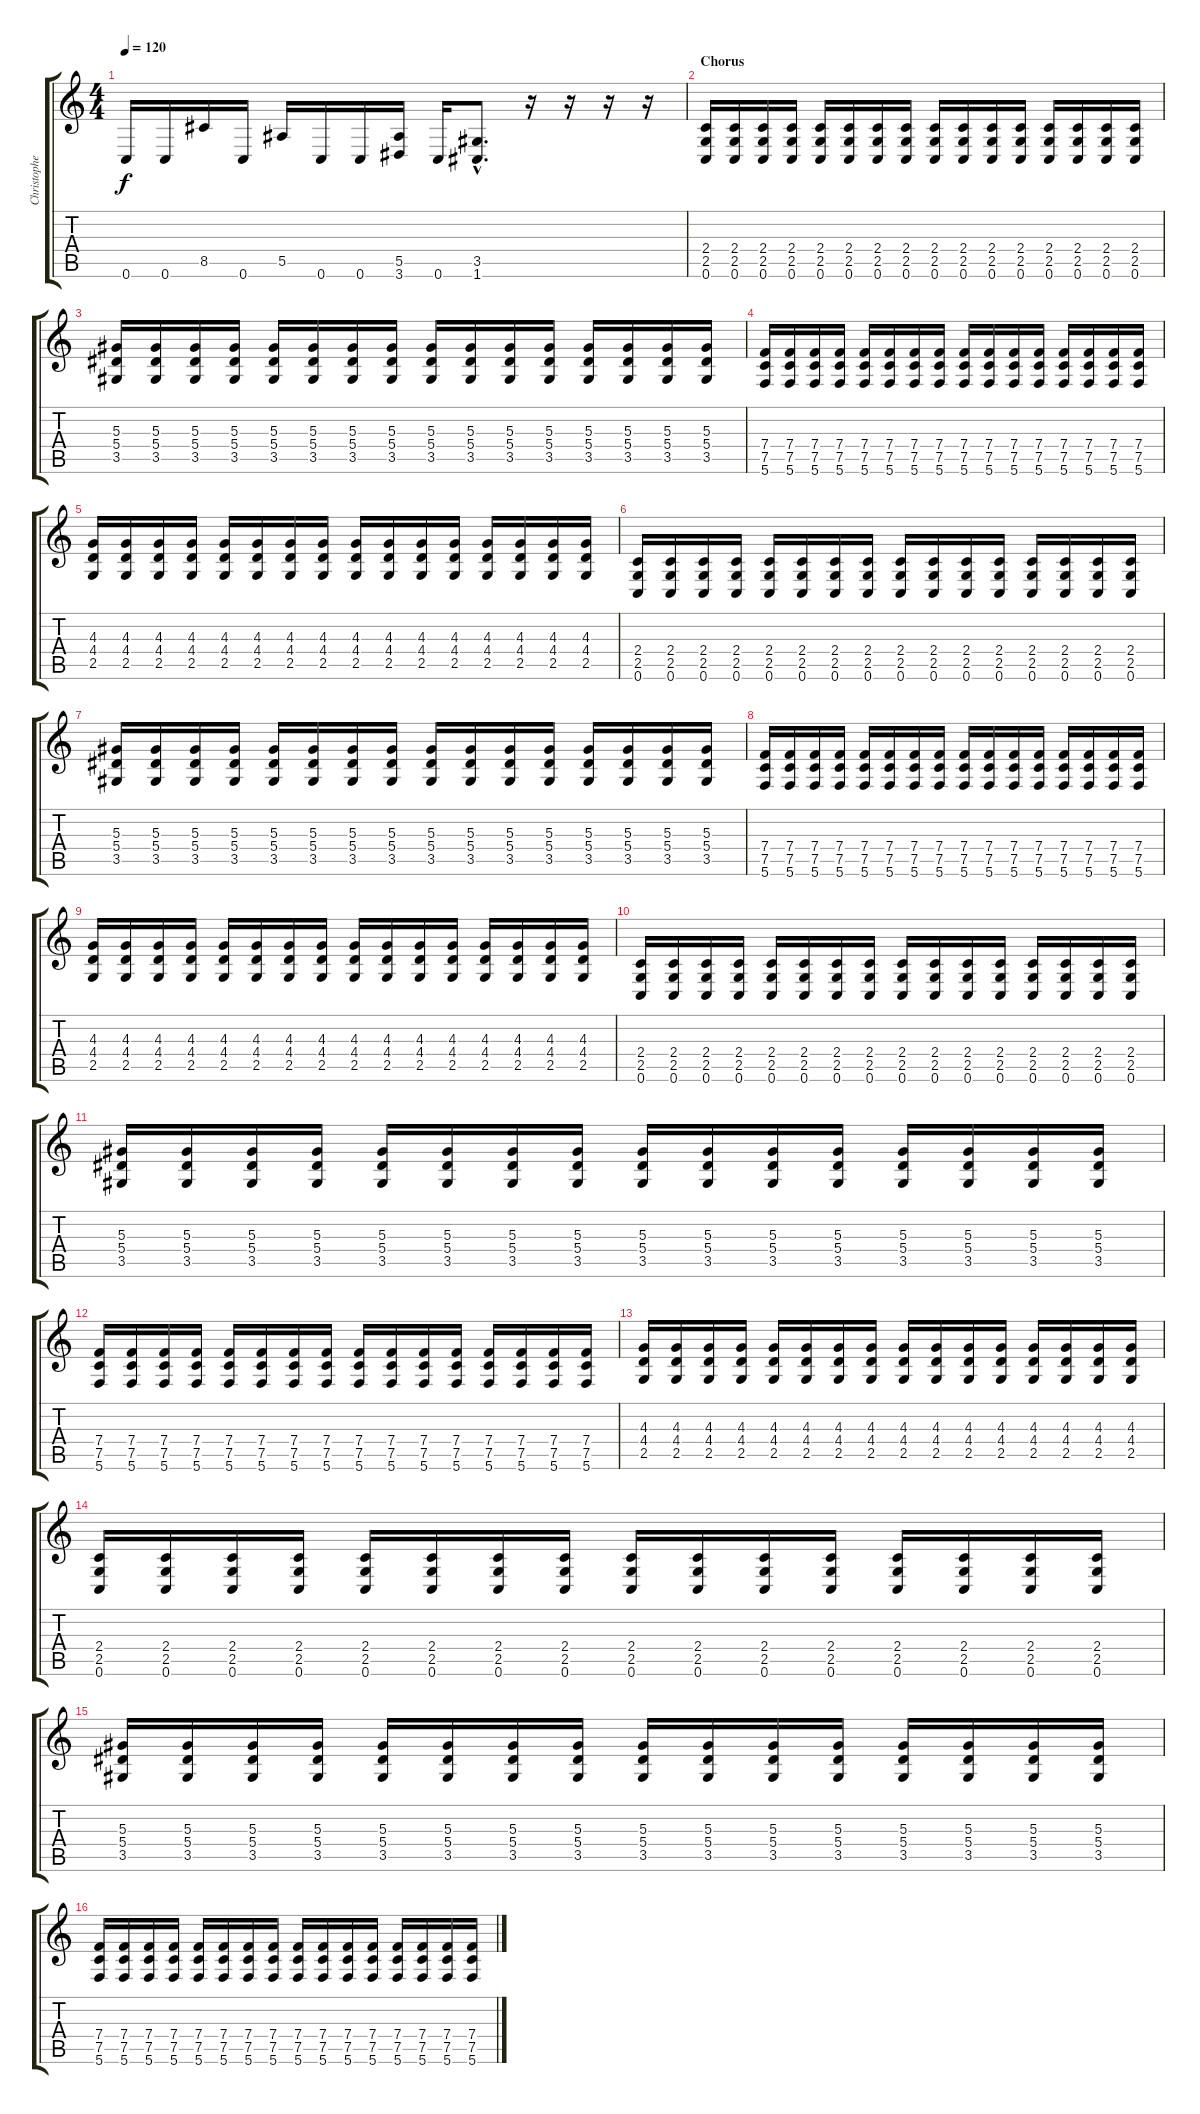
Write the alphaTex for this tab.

\track ("Christopher - Guitar" "Christophe") {instrument distortionguitar}
\staff {score tabs}
\tuning (C4 G3 Eb3 Bb2 F2 C2) {hide}
\ts (4 4)
\tempo 120
\clef g2
\ks c
0.6.16{dy f} 0.6.16 8.5.16 0.6.16 5.5.16 0.6.16 0.6.16 (5.5 3.6).16 0.6.16 (3.5{hac} 1.6{hac}).8{d} r.16 r.16 r.16 r.16 |
\section ("" "Chorus")
(2.4 2.5 0.6).16 (2.4 2.5 0.6).16 (2.4 2.5 0.6).16 (2.4 2.5 0.6).16 (2.4 2.5 0.6).16 (2.4 2.5 0.6).16 (2.4 2.5 0.6).16 (2.4 2.5 0.6).16 (2.4 2.5 0.6).16 (2.4 2.5 0.6).16 (2.4 2.5 0.6).16 (2.4 2.5 0.6).16 (2.4 2.5 0.6).16 (2.4 2.5 0.6).16 (2.4 2.5 0.6).16 (2.4 2.5 0.6).16 |
(5.3 5.4 3.5).16 (5.3 5.4 3.5).16 (5.3 5.4 3.5).16 (5.3 5.4 3.5).16 (5.3 5.4 3.5).16 (5.3 5.4 3.5).16 (5.3 5.4 3.5).16 (5.3 5.4 3.5).16 (5.3 5.4 3.5).16 (5.3 5.4 3.5).16 (5.3 5.4 3.5).16 (5.3 5.4 3.5).16 (5.3 5.4 3.5).16 (5.3 5.4 3.5).16 (5.3 5.4 3.5).16 (5.3 5.4 3.5).16 |
(7.4 7.5 5.6).16 (7.4 7.5 5.6).16 (7.4 7.5 5.6).16 (7.4 7.5 5.6).16 (7.4 7.5 5.6).16 (7.4 7.5 5.6).16 (7.4 7.5 5.6).16 (7.4 7.5 5.6).16 (7.4 7.5 5.6).16 (7.4 7.5 5.6).16 (7.4 7.5 5.6).16 (7.4 7.5 5.6).16 (7.4 7.5 5.6).16 (7.4 7.5 5.6).16 (7.4 7.5 5.6).16 (7.4 7.5 5.6).16 |
(4.3 4.4 2.5).16 (4.3 4.4 2.5).16 (4.3 4.4 2.5).16 (4.3 4.4 2.5).16 (4.3 4.4 2.5).16 (4.3 4.4 2.5).16 (4.3 4.4 2.5).16 (4.3 4.4 2.5).16 (4.3 4.4 2.5).16 (4.3 4.4 2.5).16 (4.3 4.4 2.5).16 (4.3 4.4 2.5).16 (4.3 4.4 2.5).16 (4.3 4.4 2.5).16 (4.3 4.4 2.5).16 (4.3 4.4 2.5).16 |
(2.4 2.5 0.6).16 (2.4 2.5 0.6).16 (2.4 2.5 0.6).16 (2.4 2.5 0.6).16 (2.4 2.5 0.6).16 (2.4 2.5 0.6).16 (2.4 2.5 0.6).16 (2.4 2.5 0.6).16 (2.4 2.5 0.6).16 (2.4 2.5 0.6).16 (2.4 2.5 0.6).16 (2.4 2.5 0.6).16 (2.4 2.5 0.6).16 (2.4 2.5 0.6).16 (2.4 2.5 0.6).16 (2.4 2.5 0.6).16 |
(5.3 5.4 3.5).16 (5.3 5.4 3.5).16 (5.3 5.4 3.5).16 (5.3 5.4 3.5).16 (5.3 5.4 3.5).16 (5.3 5.4 3.5).16 (5.3 5.4 3.5).16 (5.3 5.4 3.5).16 (5.3 5.4 3.5).16 (5.3 5.4 3.5).16 (5.3 5.4 3.5).16 (5.3 5.4 3.5).16 (5.3 5.4 3.5).16 (5.3 5.4 3.5).16 (5.3 5.4 3.5).16 (5.3 5.4 3.5).16 |
(7.4 7.5 5.6).16 (7.4 7.5 5.6).16 (7.4 7.5 5.6).16 (7.4 7.5 5.6).16 (7.4 7.5 5.6).16 (7.4 7.5 5.6).16 (7.4 7.5 5.6).16 (7.4 7.5 5.6).16 (7.4 7.5 5.6).16 (7.4 7.5 5.6).16 (7.4 7.5 5.6).16 (7.4 7.5 5.6).16 (7.4 7.5 5.6).16 (7.4 7.5 5.6).16 (7.4 7.5 5.6).16 (7.4 7.5 5.6).16 |
(4.3 4.4 2.5).16 (4.3 4.4 2.5).16 (4.3 4.4 2.5).16 (4.3 4.4 2.5).16 (4.3 4.4 2.5).16 (4.3 4.4 2.5).16 (4.3 4.4 2.5).16 (4.3 4.4 2.5).16 (4.3 4.4 2.5).16 (4.3 4.4 2.5).16 (4.3 4.4 2.5).16 (4.3 4.4 2.5).16 (4.3 4.4 2.5).16 (4.3 4.4 2.5).16 (4.3 4.4 2.5).16 (4.3 4.4 2.5).16 |
(2.4 2.5 0.6).16 (2.4 2.5 0.6).16 (2.4 2.5 0.6).16 (2.4 2.5 0.6).16 (2.4 2.5 0.6).16 (2.4 2.5 0.6).16 (2.4 2.5 0.6).16 (2.4 2.5 0.6).16 (2.4 2.5 0.6).16 (2.4 2.5 0.6).16 (2.4 2.5 0.6).16 (2.4 2.5 0.6).16 (2.4 2.5 0.6).16 (2.4 2.5 0.6).16 (2.4 2.5 0.6).16 (2.4 2.5 0.6).16 |
(5.3 5.4 3.5).16 (5.3 5.4 3.5).16 (5.3 5.4 3.5).16 (5.3 5.4 3.5).16 (5.3 5.4 3.5).16 (5.3 5.4 3.5).16 (5.3 5.4 3.5).16 (5.3 5.4 3.5).16 (5.3 5.4 3.5).16 (5.3 5.4 3.5).16 (5.3 5.4 3.5).16 (5.3 5.4 3.5).16 (5.3 5.4 3.5).16 (5.3 5.4 3.5).16 (5.3 5.4 3.5).16 (5.3 5.4 3.5).16 |
(7.4 7.5 5.6).16 (7.4 7.5 5.6).16 (7.4 7.5 5.6).16 (7.4 7.5 5.6).16 (7.4 7.5 5.6).16 (7.4 7.5 5.6).16 (7.4 7.5 5.6).16 (7.4 7.5 5.6).16 (7.4 7.5 5.6).16 (7.4 7.5 5.6).16 (7.4 7.5 5.6).16 (7.4 7.5 5.6).16 (7.4 7.5 5.6).16 (7.4 7.5 5.6).16 (7.4 7.5 5.6).16 (7.4 7.5 5.6).16 |
(4.3 4.4 2.5).16 (4.3 4.4 2.5).16 (4.3 4.4 2.5).16 (4.3 4.4 2.5).16 (4.3 4.4 2.5).16 (4.3 4.4 2.5).16 (4.3 4.4 2.5).16 (4.3 4.4 2.5).16 (4.3 4.4 2.5).16 (4.3 4.4 2.5).16 (4.3 4.4 2.5).16 (4.3 4.4 2.5).16 (4.3 4.4 2.5).16 (4.3 4.4 2.5).16 (4.3 4.4 2.5).16 (4.3 4.4 2.5).16 |
(2.4 2.5 0.6).16 (2.4 2.5 0.6).16 (2.4 2.5 0.6).16 (2.4 2.5 0.6).16 (2.4 2.5 0.6).16 (2.4 2.5 0.6).16 (2.4 2.5 0.6).16 (2.4 2.5 0.6).16 (2.4 2.5 0.6).16 (2.4 2.5 0.6).16 (2.4 2.5 0.6).16 (2.4 2.5 0.6).16 (2.4 2.5 0.6).16 (2.4 2.5 0.6).16 (2.4 2.5 0.6).16 (2.4 2.5 0.6).16 |
(5.3 5.4 3.5).16 (5.3 5.4 3.5).16 (5.3 5.4 3.5).16 (5.3 5.4 3.5).16 (5.3 5.4 3.5).16 (5.3 5.4 3.5).16 (5.3 5.4 3.5).16 (5.3 5.4 3.5).16 (5.3 5.4 3.5).16 (5.3 5.4 3.5).16 (5.3 5.4 3.5).16 (5.3 5.4 3.5).16 (5.3 5.4 3.5).16 (5.3 5.4 3.5).16 (5.3 5.4 3.5).16 (5.3 5.4 3.5).16 |
(7.4 7.5 5.6).16 (7.4 7.5 5.6).16 (7.4 7.5 5.6).16 (7.4 7.5 5.6).16 (7.4 7.5 5.6).16 (7.4 7.5 5.6).16 (7.4 7.5 5.6).16 (7.4 7.5 5.6).16 (7.4 7.5 5.6).16 (7.4 7.5 5.6).16 (7.4 7.5 5.6).16 (7.4 7.5 5.6).16 (7.4 7.5 5.6).16 (7.4 7.5 5.6).16 (7.4 7.5 5.6).16 (7.4 7.5 5.6).16
